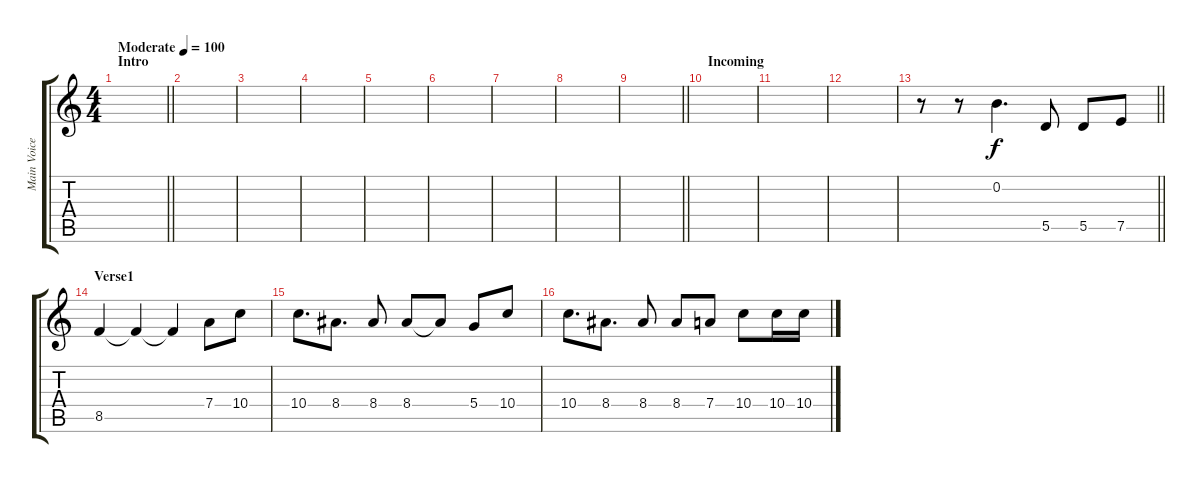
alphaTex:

\track ("Main Voice" "Main Voice") {instrument acousticguitarsteel}
\staff {score tabs}
\tuning (E4 B3 G3 D3 A2 E2) {hide}
\ts (4 4)
\section ("" "Intro")
\tempo (100 "Moderate")
\clef g2
\barLineRight lightlight
\ks c
|
|
|
|
|
|
|
|
\barLineRight lightlight
|
\section ("" "Incoming")
|
|
|
\barLineRight lightlight
r.8 r.8 0.2.4{d} 5.5.8 5.5.8 7.5.8 |
\section ("" "Verse1")
8.5.4 8.5{t}.4 8.5{t}.4 7.4.8 10.4.8 |
10.4.8{d} 8.4.8{d} 8.4.8 8.4.8 8.4{t}.8 5.4.8 10.4.8 |
10.4.8{d} 8.4.8{d} 8.4.8 8.4.8 7.4.8 10.4.8 10.4.16 10.4.16
